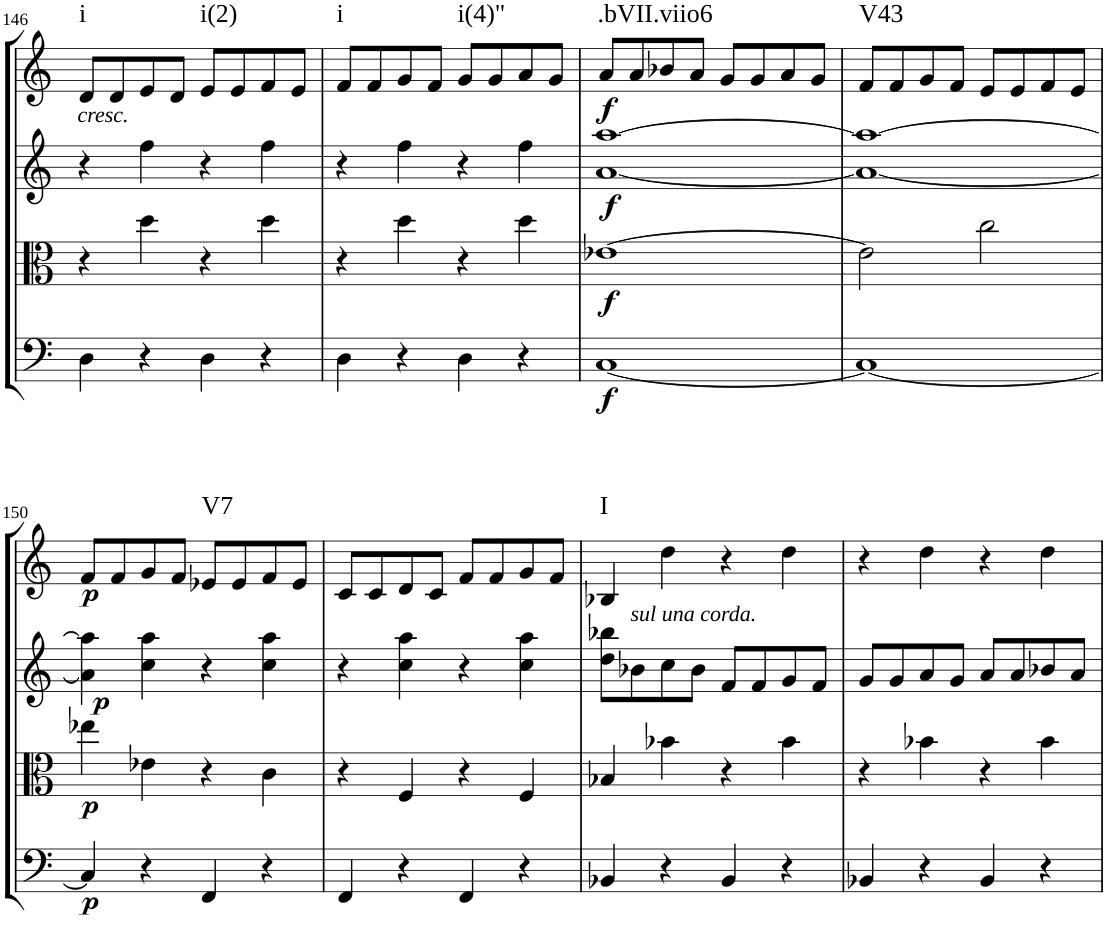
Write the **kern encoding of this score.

**kern	**dynam	**kern	**dynam	**kern	**dynam	**kern	**dynam	**harte
*part4	*part4	*part3	*part3	*part2	*part2	*part1	*part1	*part1
*staff4	*staff4	*staff3	*staff3	*staff2	*staff2	*staff1	*staff1	*
*I"Cello	*	*I"Viola	*	*I"2nd Violin	*	*I"1st Violin	*	*
!!LO:PB:g=z
*clefF4	*	*clefC3	*	*clefG2	*	*clefG2	*	*
*k[]	*	*k[]	*	*k[]	*	*k[]	*	*
*M2/2	*	*M2/2	*	*M2/2	*	*M2/2	*	*
*met(c|)	*	*met(c|)	*	*met(c|)	*	*met(c|)	*	*
=146	=146	=146	=146	=146	=146	=146	=146	=146
!	!	!	!	!	!	!LO:TX:b:i:t=cresc.	!	!LO:H:kt=i
4D\	.	4r	.	4r	.	8d/L	.	N
.	.	.	.	.	.	8d/	.	.
4r	.	4dd\	.	4ff\	.	8e/	.	.
.	.	.	.	.	.	8d/J	.	.
!	!	!	!	!	!	!	!	!LO:H:kt=i(2)
4D\	.	4r	.	4r	.	8e/L	.	N
.	.	.	.	.	.	8e/	.	.
4r	.	4dd\	.	4ff\	.	8f/	.	.
.	.	.	.	.	.	8e/J	.	.
=147	=147	=147	=147	=147	=147	=147	=147	=147
!	!	!	!	!	!	!	!	!LO:H:kt=i
4D\	.	4r	.	4r	.	8f/L	.	N
.	.	.	.	.	.	8f/	.	.
4r	.	4dd\	.	4ff\	.	8g/	.	.
.	.	.	.	.	.	8f/J	.	.
!	!	!	!	!	!	!	!	!LO:H:kt=i(4)"
4D\	.	4r	.	4r	.	8g/L	.	N
.	.	.	.	.	.	8g/	.	.
4r	.	4dd\	.	4ff\	.	8a/	.	.
.	.	.	.	.	.	8g/J	.	.
=148	=148	=148	=148	=148	=148	=148	=148	=148
!	!LO:DY:b	!	!LO:DY:b	!	!LO:DY:b	!	!LO:DY:b	!LO:H:kt=.bVII.viio6
[1C	f	[1e-X	f	[1a [1aa	f	8a/L	f	N
.	.	.	.	.	.	8a/	.	.
.	.	.	.	.	.	8b-X/	.	.
.	.	.	.	.	.	8a/J	.	.
.	.	.	.	.	.	8g/L	.	.
.	.	.	.	.	.	8g/	.	.
.	.	.	.	.	.	8a/	.	.
.	.	.	.	.	.	8g/J	.	.
=149	=149	=149	=149	=149	=149	=149	=149	=149
!	!	!	!	!	!	!	!	!LO:H:kt=V43
1C_	.	2e-\]	.	1a_ 1aa_	.	8f/L	.	N
.	.	.	.	.	.	8f/	.	.
.	.	.	.	.	.	8g/	.	.
.	.	.	.	.	.	8f/J	.	.
.	.	2cc\	.	.	.	8e/L	.	.
.	.	.	.	.	.	8e/	.	.
.	.	.	.	.	.	8f/	.	.
.	.	.	.	.	.	8e/J	.	.
!!LO:LB:g=z
=150	=150	=150	=150	=150	=150	=150	=150	=150
!	!LO:DY:b	!	!LO:DY:b	!	!LO:DY:b	!	!LO:DY:b	!
4C/]	p	4ee-X\	p	4a\] 4aa\]	p	8f/L	p	.
.	.	.	.	.	.	8f/	.	.
4r	.	4e-X\	.	4cc\ 4aa\	.	8g/	.	.
.	.	.	.	.	.	8f/J	.	.
!	!	!	!	!	!	!	!	!LO:H:kt=V7
4FF/	.	4r	.	4r	.	8e-X/L	.	N
.	.	.	.	.	.	8e-/	.	.
4r	.	4c\	.	4cc\ 4aa\	.	8f/	.	.
.	.	.	.	.	.	8e-/J	.	.
=151	=151	=151	=151	=151	=151	=151	=151	=151
4FF/	.	4r	.	4r	.	8c/L	.	.
.	.	.	.	.	.	8c/	.	.
4r	.	4F/	.	4cc\ 4aa\	.	8d/	.	.
.	.	.	.	.	.	8c/J	.	.
4FF/	.	4r	.	4r	.	8f/L	.	.
.	.	.	.	.	.	8f/	.	.
4r	.	4F/	.	4cc\ 4aa\	.	8g/	.	.
.	.	.	.	.	.	8f/J	.	.
=152	=152	=152	=152	=152	=152	=152	=152	=152
!	!	!	!	!	!	!	!	!LO:H:kt=I
4BB-X/	.	4B-X/	.	8dd\ 8bb-X\L	.	4B-X/	.	N
!	!	!	!	!LO:TX:a:i:t=sul una corda.	!	!	!	!
.	.	.	.	8b-X\	.	.	.	.
4r	.	4b-X\	.	8cc\	.	4dd\	.	.
.	.	.	.	8b-\J	.	.	.	.
4BB-/	.	4r	.	8f/L	.	4r	.	.
.	.	.	.	8f/	.	.	.	.
4r	.	4b-\	.	8g/	.	4dd\	.	.
.	.	.	.	8f/J	.	.	.	.
=153	=153	=153	=153	=153	=153	=153	=153	=153
4BB-X/	.	4r	.	8g/L	.	4r	.	.
.	.	.	.	8g/	.	.	.	.
4r	.	4b-X\	.	8a/	.	4dd\	.	.
.	.	.	.	8g/J	.	.	.	.
4BB-/	.	4r	.	8a/L	.	4r	.	.
.	.	.	.	8a/	.	.	.	.
4r	.	4b-\	.	8b-X/	.	4dd\	.	.
.	.	.	.	8a/J	.	.	.	.
=	=	=	=	=	=	=	=	=
*-	*-	*-	*-	*-	*-	*-	*-	*-
